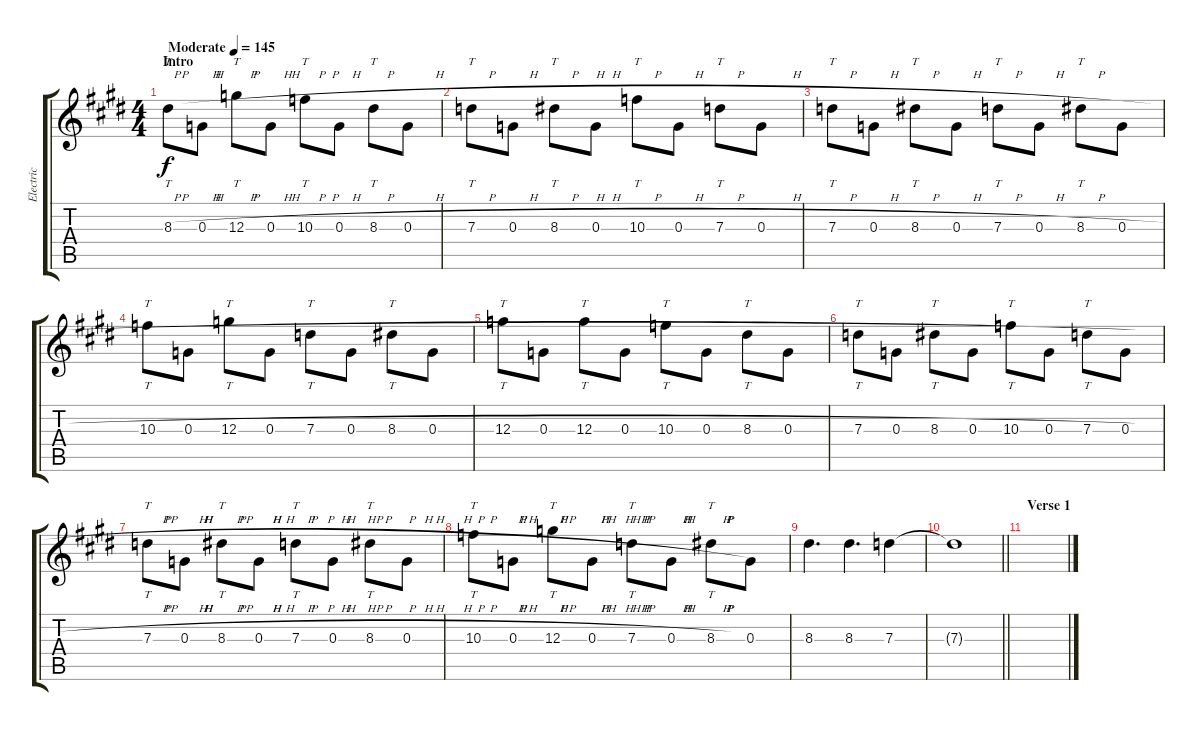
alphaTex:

\track ("Electric" "Electric") {instrument overdrivenguitar}
\staff {score tabs}
\tuning (E4 B3 G3 D3 A2 E2) {hide}
\ts (4 4)
\section ("" "Intro ")
\tempo (145 "Moderate")
\clef g2
\ks e
8.3{h}.8{tt dy f instrument overdrivenguitar} 0.3{h}.8 12.3{h}.8{tt} 0.3{h}.8 10.3{h}.8{tt} 0.3{h}.8 8.3{h}.8{tt} 0.3{h}.8 |
7.3{h}.8{tt} 0.3{h}.8 8.3{h}.8{tt} 0.3{h}.8 10.3{h}.8{tt} 0.3{h}.8 7.3{h}.8{tt} 0.3{h}.8 |
7.3{h}.8{tt} 0.3{h}.8 8.3{h}.8{tt} 0.3{h}.8 7.3{h}.8{tt} 0.3{h}.8 8.3{h}.8{tt} 0.3{h}.8 |
10.3{h}.8{tt} 0.3{h}.8 12.3{h}.8{tt} 0.3{h}.8 7.3{h}.8{tt} 0.3{h}.8 8.3{h}.8{tt} 0.3{h}.8 |
12.3{h}.8{tt} 0.3{h}.8 12.3{h}.8{tt} 0.3{h}.8 10.3{h}.8{tt} 0.3{h}.8 8.3{h}.8{tt} 0.3{h}.8 |
7.3{h}.8{tt} 0.3{h}.8 8.3{h}.8{tt} 0.3{h}.8 10.3{h}.8{tt} 0.3{h}.8 7.3{h}.8{tt} 0.3{h}.8 |
7.3{h}.8{tt} 0.3{h}.8 8.3{h}.8{tt} 0.3{h}.8 7.3{h}.8{tt} 0.3{h}.8 8.3{h}.8{tt} 0.3{h}.8 |
10.3{h}.8{tt} 0.3{h}.8 12.3{h}.8{tt} 0.3{h}.8 7.3{h}.8{tt} 0.3{h}.8 8.3{h}.8{tt} 0.3.8 |
8.3.4{d} 8.3.4{d} 7.3.4 |
\barLineRight lightlight
7.3{t}.1 |
\section ("" "Verse 1")
